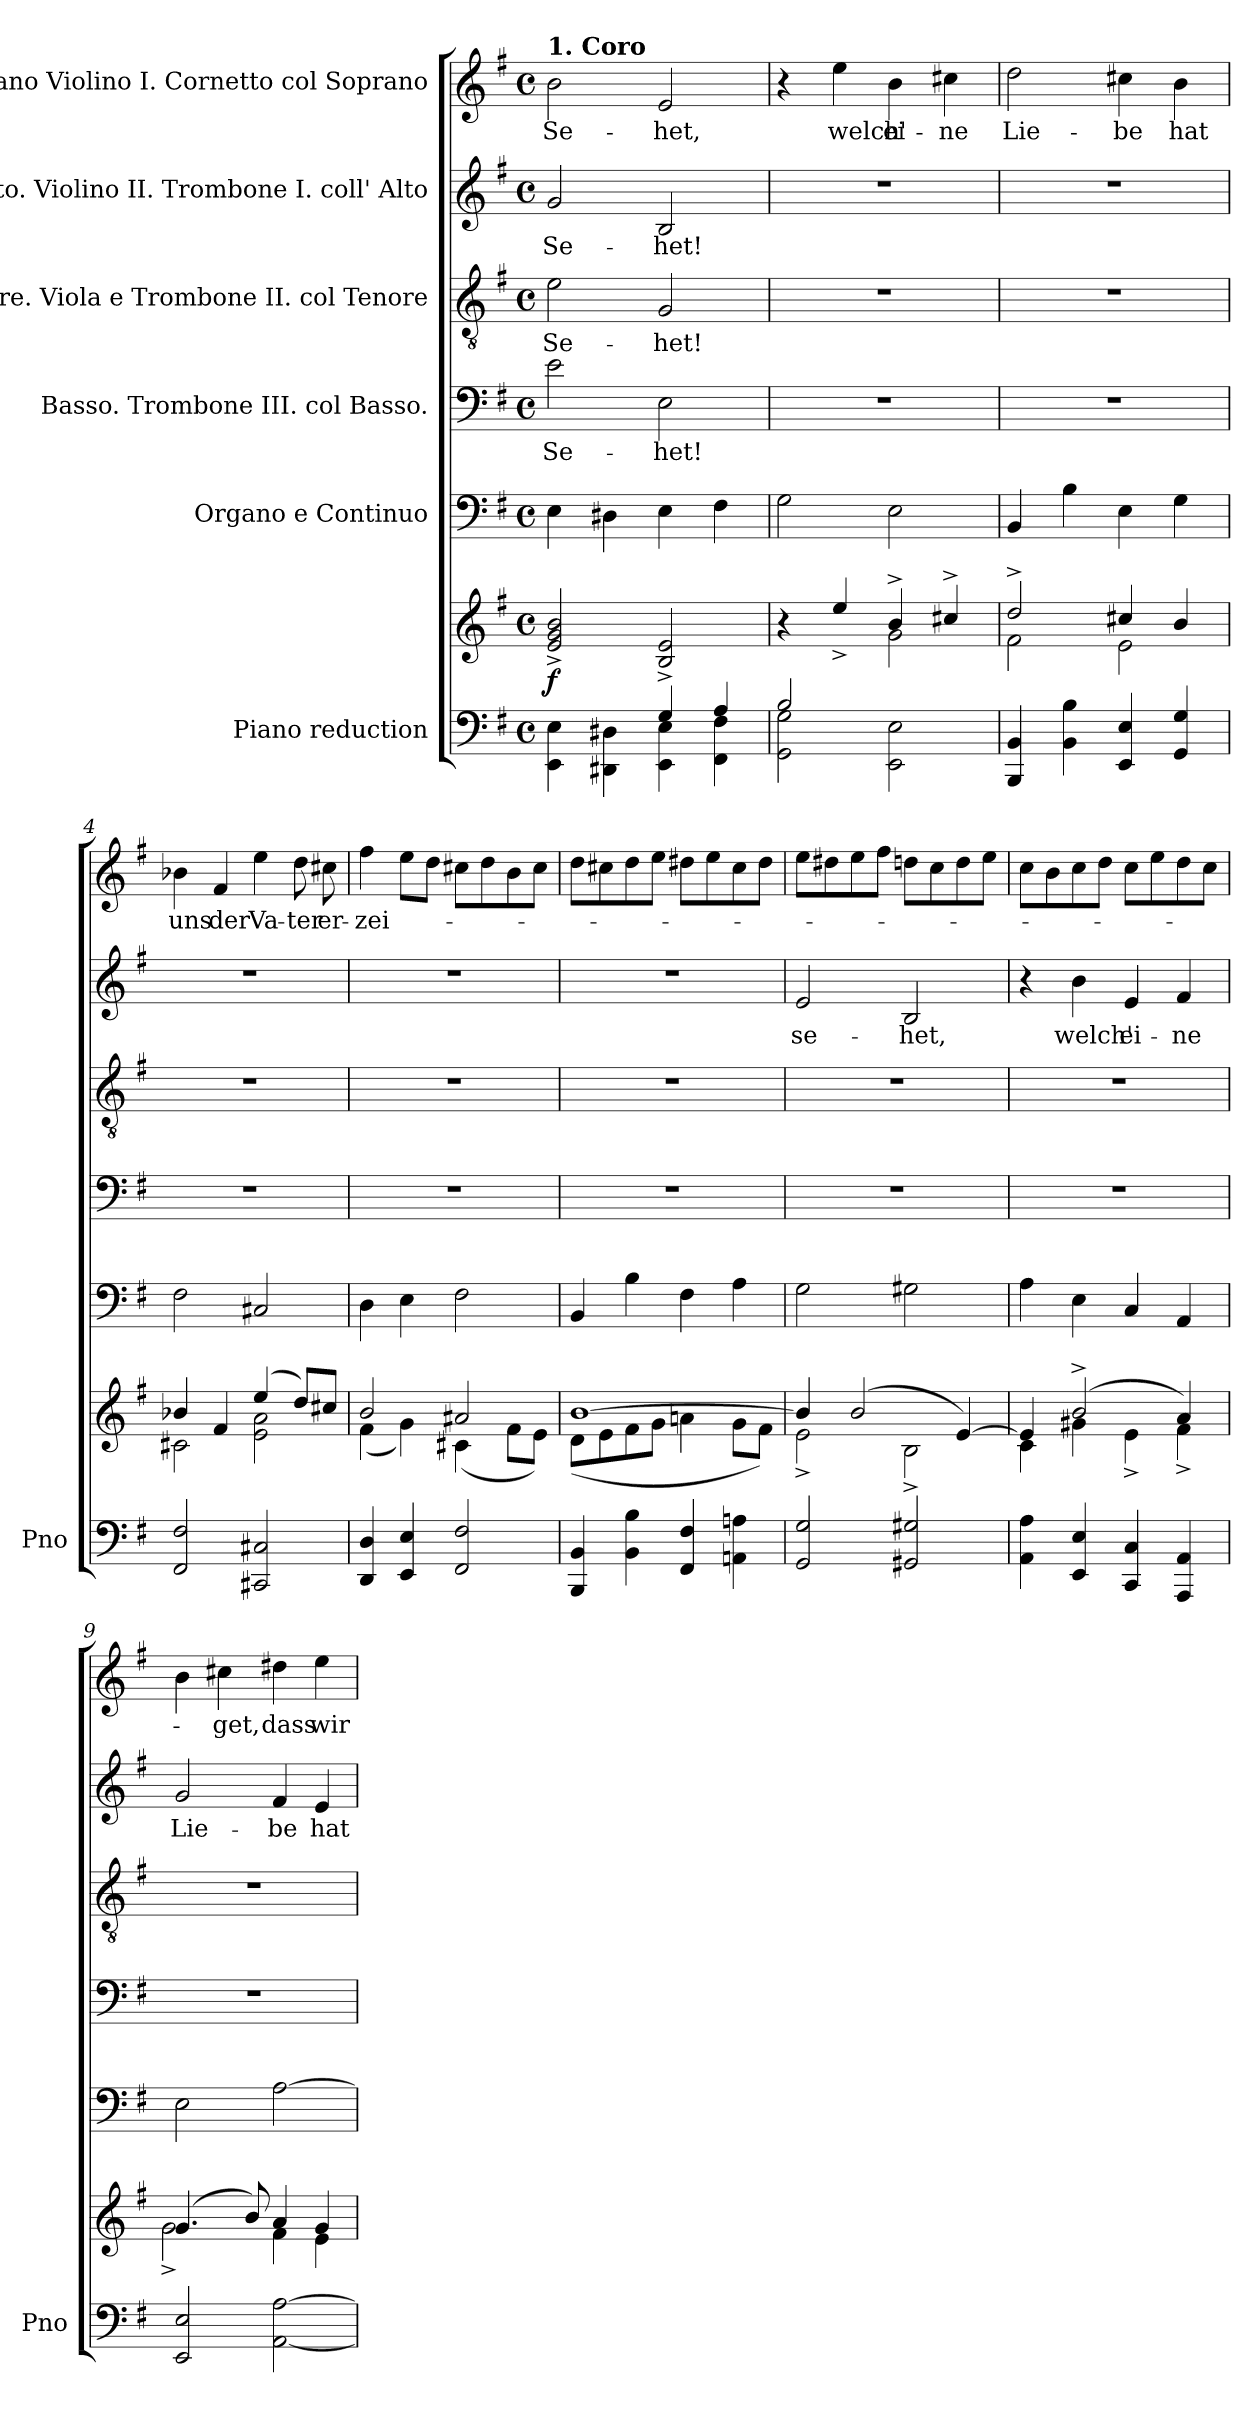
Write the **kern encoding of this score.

**kern	**kern	**dynam	**kern	**kern	**text	**kern	**text	**kern	**text	**kern	**text
*part6	*part6	*part6	*part5	*part4	*part4	*part3	*part3	*part2	*part2	*part1	*part1
*staff7	*staff6	*staff6/7	*staff5	*staff4	*staff4	*staff3	*staff3	*staff2	*staff2	*staff1	*staff1
*I"Piano reduction	*	*	*I"Organo e Continuo	*I"Basso. Trombone III. col Basso.	*	*I"Tenore. Viola e Trombone II. col Tenore	*	*I"Alto. Violino II. Trombone I. coll' Alto	*	*I"Soprano Violino I. Cornetto col Soprano	*
*I'Pno	*	*	*	*	*	*	*	*	*	*	*
*clefF4	*clefG2	*	*clefF4	*clefF4	*	*clefGv2	*	*clefG2	*	*clefG2	*
*k[f#]	*k[f#]	*	*k[f#]	*k[f#]	*	*k[f#]	*	*k[f#]	*	*k[f#]	*
*M4/4	*M4/4	*	*M4/4	*M4/4	*	*M4/4	*	*M4/4	*	*M4/4	*
*met(c)	*met(c)	*	*met(c)	*met(c)	*	*met(c)	*	*met(c)	*	*met(c)	*
=1	=1	=1	=1	=1	=1	=1	=1	=1	=1	=1	=1
*^	*	*	*	*	*	*	*	*	*	*	*
!	!	!	!	!	!	!	!	!	!	!	!LO:TX:a:B:t=1. Coro	!
!	!	!	!LO:DY:b	!	!	!LO:LY:b	!	!LO:LY:b	!	!LO:LY:b	!	!LO:LY:b
2ryy	4EE\ 4E\	2e/^ 2g/^ 2b/^	f	4E\	2e\	Se-	2e\	Se-	2g/	Se-	2b\	Se-
.	4DD#X\ 4D#X\	.	.	4D#X\	.	.	.	.	.	.	.	.
!	!	!	!	!	!	!LO:LY:b	!	!LO:LY:b	!	!LO:LY:b	!	!LO:LY:b
4G/	4EE\ 4E\	2B/^ 2e/^	.	4E\	2E\	het!	2G/	het!	2B/	het!	2e/	het,
4A/	4FF#\ 4F#\	.	.	4F#\	.	.	.	.	.	.	.	.
=2	=2	=2	=2	=2	=2	=2	=2	=2	=2	=2	=2	=2
*	*	*^	*	*	*	*	*	*	*	*	*	*
2B/	2GG\ 2G\	4r	2ryy	.	2G\	1r	.	1r	.	1r	.	4r	.
!	!	!	!	!	!	!	!	!	!	!	!	!	!LO:LY:b
.	.	4ee^/	.	.	.	.	.	.	.	.	.	4ee\	welch'
!	!	!	!	!	!	!	!	!	!	!	!	!	!LO:LY:b
2ryy	2EE\ 2E\	4b^/	2g\	.	2E\	.	.	.	.	.	.	4b\	ei-
!	!	!	!	!	!	!	!	!	!	!	!	!	!LO:LY:b
.	.	4cc#X^/	.	.	.	.	.	.	.	.	.	4cc#X\	-ne
*v	*v	*	*	*	*	*	*	*	*	*	*	*	*
=3	=3	=3	=3	=3	=3	=3	=3	=3	=3	=3	=3	=3
!	!	!	!	!	!	!	!	!	!	!	!	!LO:LY:b
4BBB/ 4BB/	2dd^/	2f#\	.	4BB/	1r	.	1r	.	1r	.	2dd\	Lie-
4BB\ 4B\	.	.	.	4B\	.	.	.	.	.	.	.	.
!	!	!	!	!	!	!	!	!	!	!	!	!LO:LY:b
4EE/ 4E/	4cc#X/	2e\	.	4E\	.	.	.	.	.	.	4cc#X\	be
!	!	!	!	!	!	!	!	!	!	!	!	!LO:LY:b
4GG/ 4G/	4b/	.	.	4G\	.	.	.	.	.	.	4b\	hat
=4	=4	=4	=4	=4	=4	=4	=4	=4	=4	=4	=4	=4
!	!	!	!	!	!	!	!	!	!	!	!	!LO:LY:b
2FF#/ 2F#/	4b-X/	2c#X\	.	2F#\	1r	.	1r	.	1r	.	4b-X\	uns
!	!	!	!	!	!	!	!	!	!	!	!	!LO:LY:b
.	4f#/	.	.	.	.	.	.	.	.	.	4f#/	der
!	!	!	!	!	!	!	!	!	!	!	!	!LO:LY:b
2CC#X/ 2C#X/	(>4ee/	2e\ 2a\	.	2C#X/	.	.	.	.	.	.	4ee\	Va-
!	!	!	!	!	!	!	!	!	!	!	!	!LO:LY:b
.	8dd/L)	.	.	.	.	.	.	.	.	.	8dd\	ter
!	!	!	!	!	!	!	!	!	!	!	!	!LO:LY:b
.	8cc#X/J	.	.	.	.	.	.	.	.	.	8cc#X\	er-
=5	=5	=5	=5	=5	=5	=5	=5	=5	=5	=5	=5	=5
!	!	!	!	!	!	!	!	!	!	!	!	!LO:LY:b
4DD/ 4D/	2b/	(<4f#\	.	4D\	1r	.	1r	.	1r	.	4ff#\	-zei-
4EE/ 4E/	.	4g\)	.	4E\	.	.	.	.	.	.	8ee\L	.
.	.	.	.	.	.	.	.	.	.	.	8dd\J	.
2FF#/ 2F#/	2a#X/	(<4c#X\	.	2F#\	.	.	.	.	.	.	8cc#X\L	.
.	.	.	.	.	.	.	.	.	.	.	8dd\	.
.	.	8f#\L	.	.	.	.	.	.	.	.	8b\	.
.	.	8e\J)	.	.	.	.	.	.	.	.	8cc#\J	.
=6	=6	=6	=6	=6	=6	=6	=6	=6	=6	=6	=6	=6
4BBB/ 4BB/	[1b	(<8d\L	.	4BB/	1r	.	1r	.	1r	.	8dd\L	.
.	.	8e\	.	.	.	.	.	.	.	.	8cc#X\	.
4BB\ 4B\	.	8f#\	.	4B\	.	.	.	.	.	.	8dd\	.
.	.	8g\J	.	.	.	.	.	.	.	.	8ee\J	.
4FF#/ 4F#/	.	4an\	.	4F#\	.	.	.	.	.	.	8dd#X\L	.
.	.	.	.	.	.	.	.	.	.	.	8ee\	.
4AAn\ 4An\	.	8g\L	.	4A\	.	.	.	.	.	.	8cc#\	.
.	.	8f#\J)	.	.	.	.	.	.	.	.	8dd#\J	.
!!LO:LB:g=z
=7	=7	=7	=7	=7	=7	=7	=7	=7	=7	=7	=7	=7
!	!	!	!	!	!	!	!	!	!	!LO:LY:b	!	!
2GG/ 2G/	4b/]	2e^\	.	2G\	1r	.	1r	.	2e/	se-	8ee\L	.
.	.	.	.	.	.	.	.	.	.	.	8dd#X\	.
.	(>2b/	.	.	.	.	.	.	.	.	.	8ee\	.
.	.	.	.	.	.	.	.	.	.	.	8ff#\J	.
!	!	!	!	!	!	!	!	!	!	!LO:LY:b	!	!
2GG#X/ 2G#X/	.	2B^\	.	2G#X\	.	.	.	.	2B/	het,	8ddn\L	.
.	.	.	.	.	.	.	.	.	.	.	8cc\	.
.	[4e/)	.	.	.	.	.	.	.	.	.	8dd\	.
.	.	.	.	.	.	.	.	.	.	.	8ee\J	.
=8	=8	=8	=8	=8	=8	=8	=8	=8	=8	=8	=8	=8
4AA\ 4A\	4e/]	4c\	.	4A\	1r	.	1r	.	4r	.	8cc\L	.
.	.	.	.	.	.	.	.	.	.	.	8b\	.
!	!	!	!	!	!	!	!	!	!	!LO:LY:b	!	!
4EE/ 4E/	(>2b^/	4g#X\	.	4E\	.	.	.	.	4b\	welch'	8cc\	.
.	.	.	.	.	.	.	.	.	.	.	8dd\J	.
!	!	!	!	!	!	!	!	!	!	!LO:LY:b	!	!
4CC/ 4C/	.	4e^\	.	4C/	.	.	.	.	4e/	ei-	8cc\L	.
.	.	.	.	.	.	.	.	.	.	.	8ee\	.
!	!	!	!	!	!	!	!	!	!	!LO:LY:b	!	!
4AAA/ 4AA/	4a/)	4f#^\	.	4AA/	.	.	.	.	4f#/	ne	8dd\	.
.	.	.	.	.	.	.	.	.	.	.	8cc\J	.
=9	=9	=9	=9	=9	=9	=9	=9	=9	=9	=9	=9	=9
!	!	!	!	!	!	!	!	!	!	!LO:LY:b	!	!
2EE/ 2E/	(>4.g/	2g^\	.	2E\	1r	.	1r	.	2g/	Lie-	4b\	.
!	!	!	!	!	!	!	!	!	!	!	!	!LO:LY:b
.	.	.	.	.	.	.	.	.	.	.	4cc#X\	get,
.	8b/)	.	.	.	.	.	.	.	.	.	.	.
!	!	!	!	!	!	!	!	!	!	!LO:LY:b	!	!LO:LY:b
[2AA\ [2A\	4a/	4f#\	.	[2A\	.	.	.	.	4f#/	be	4dd#X\	dass
!	!	!	!	!	!	!	!	!	!	!LO:LY:b	!	!LO:LY:b
.	4g/	4e\	.	.	.	.	.	.	4e/	hat	4ee\	wir
*	*v	*v	*	*	*	*	*	*	*	*	*	*
=	=	=	=	=	=	=	=	=	=	=	=
*-	*-	*-	*-	*-	*-	*-	*-	*-	*-	*-	*-
